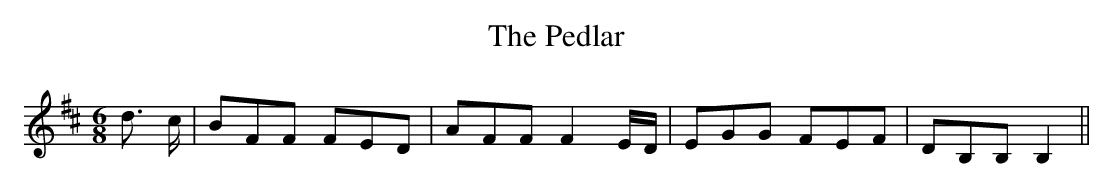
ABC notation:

X:1
T:The Pedlar
M:6/8
L:1/8
K:D
 d3/2- c/2| BFF FED| AFF F2 E/2D/2| EGG FEF| DB,B, B,2||
